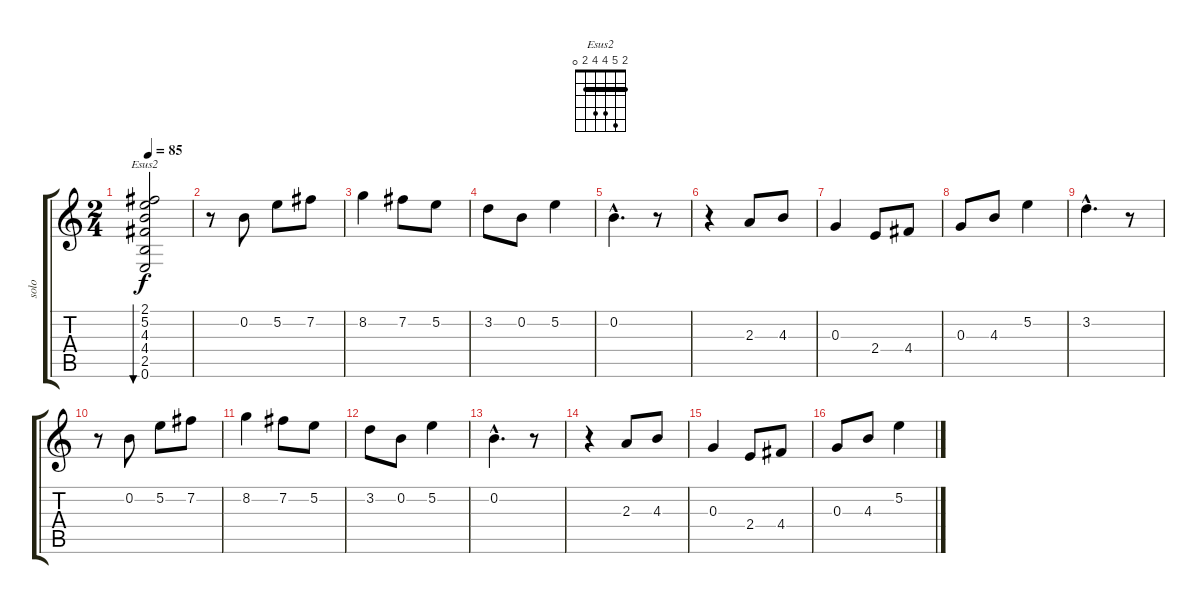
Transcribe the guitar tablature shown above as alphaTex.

\track ("solo" "solo") {instrument distortionguitar}
\staff {score tabs}
\tuning (E4 B3 G3 D3 A2 E2) {hide}
\chord ("Esus2" 2 5 4 4 2 0) {barre 2}
\ts (2 4)
\tempo 85
\clef g2
\ks c
(2.1 5.2 4.3 4.4 2.5 0.6).2{bu 240 ch "Esus2" dy f instrument acousticguitarsteel} |
r.8{instrument distortionguitar} 0.2.8 5.2.8 7.2.8 |
8.2.4 7.2.8 5.2.8 |
3.2.8 0.2.8 5.2.4 |
0.2{hac}.4{d} r.8 |
r.4 2.3.8 4.3.8 |
0.3.4 2.4.8 4.4.8 |
0.3.8 4.3.8 5.2.4 |
3.2{hac}.4{d} r.8 |
r.8{instrument distortionguitar} 0.2.8 5.2.8 7.2.8 |
8.2.4 7.2.8 5.2.8 |
3.2.8 0.2.8 5.2.4 |
0.2{hac}.4{d} r.8 |
r.4 2.3.8 4.3.8 |
0.3.4 2.4.8 4.4.8 |
0.3.8 4.3.8 5.2.4
